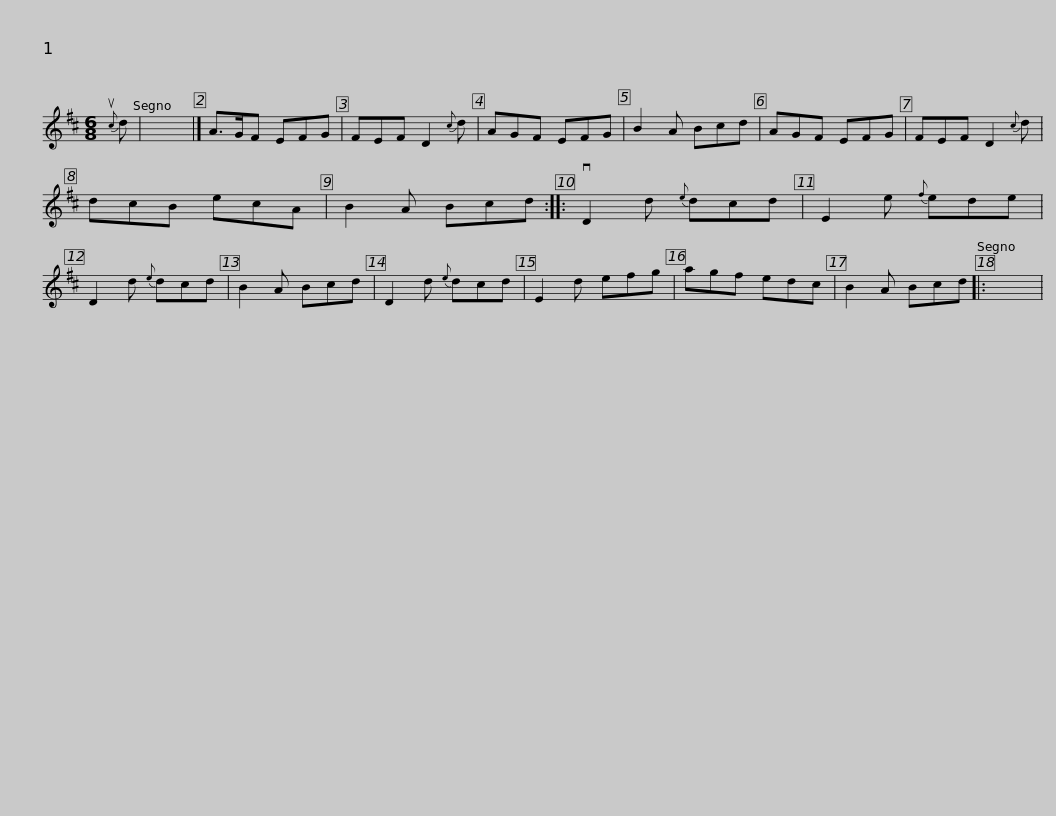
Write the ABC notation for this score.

X:1
L:1/8
M:6/8
I:linebreak $
K:D
V:1 treble
V:1
{uc} d | x6 |] A>GF EFG | FEF D2{c} d | AGF EFG | %5
 B2 A Bcd | AGF EFG | FEF D2{c} d |$ dcB ecA | B2 A Bcd :: %10
 vD2 d{e} dcd | E2 e{f} ede | D2 d{e} dcd | B2 A Bcd | D2 d{e} dcd |$ %15
 E2 d efg | agf edc | B2 A Bcd |: x6 | %19
